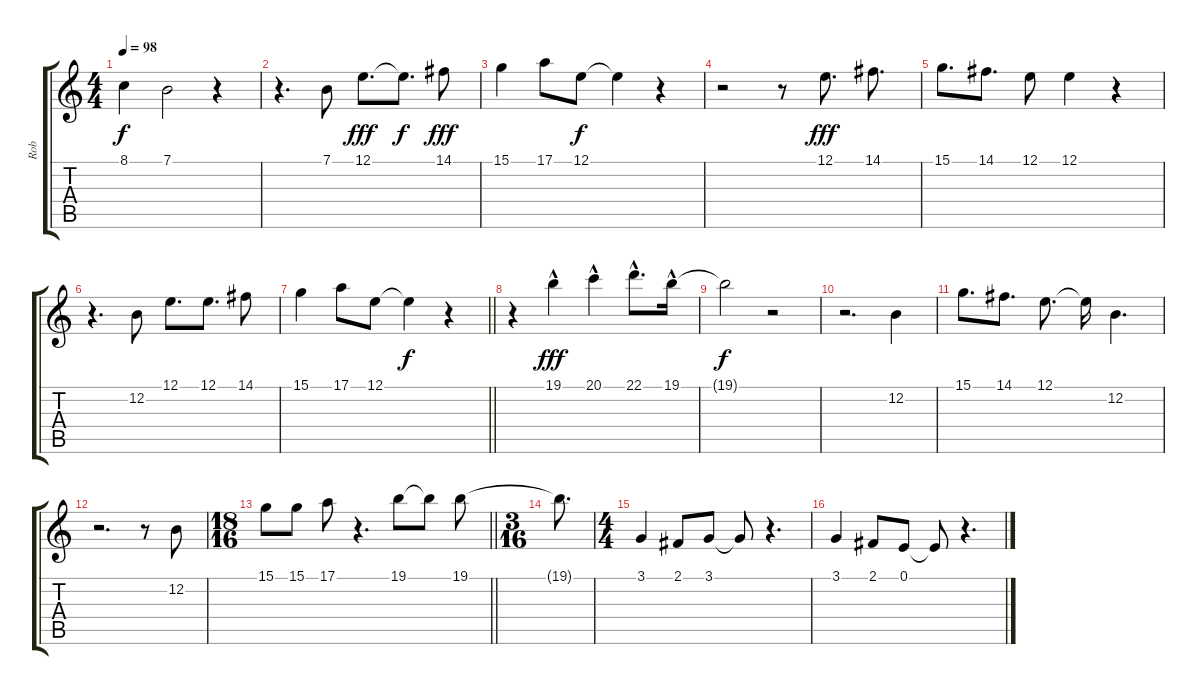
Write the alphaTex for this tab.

\track ("Rob" "Rob") {instrument lead2sawtooth}
\staff {score tabs}
\tuning (E4 B3 G3 D3 A2 E2) {hide}
\ts (4 4)
\tempo 98
\clef g2
\ks c
8.1{t}.4{dy f} 7.1.2 r.4 |
r.4{d} 7.1.8 12.1.8{d dy fff} 12.1{t}.8{d dy f} 14.1.8{dy fff} |
15.1.4 17.1.8 12.1.8{dy f} 12.1{t}.4 r.4 |
r.2 r.8 12.1.8{d dy fff} 14.1.8{d} |
15.1.8{d} 14.1.8{d} 12.1.8 12.1.4 r.4 |
r.4{d} 12.2.8 12.1.8{d} 12.1.8{d} 14.1.8 |
\barLineRight lightlight
15.1.4 17.1.8 12.1.8 12.1{t}.4{dy f} r.4 |
r.4 19.1{hac}.4{dy fff} 20.1{hac}.4 22.1{hac}.8{d} 19.1{hac}.16 |
19.1{t}.2{dy f} r.2 |
r.2{d} 12.2.4 |
15.1.8{d} 14.1.8{d} 12.1.8{d} 12.1{t}.16 12.2.4{d} |
r.2{d} r.8 12.2.8 |
\ts (18 16)
\barLineRight lightlight
15.1.8 15.1.8 17.1.8 r.4{d} 19.1.8 19.1{t}.8 19.1.8 |
\ts (3 16)
19.1{t}.8{d} |
\ts (4 4)
3.1.4 2.1.8 3.1.8 3.1{t}.8 r.4{d} |
3.1.4 2.1.8 0.1.8 0.1{t}.8 r.4{d}
